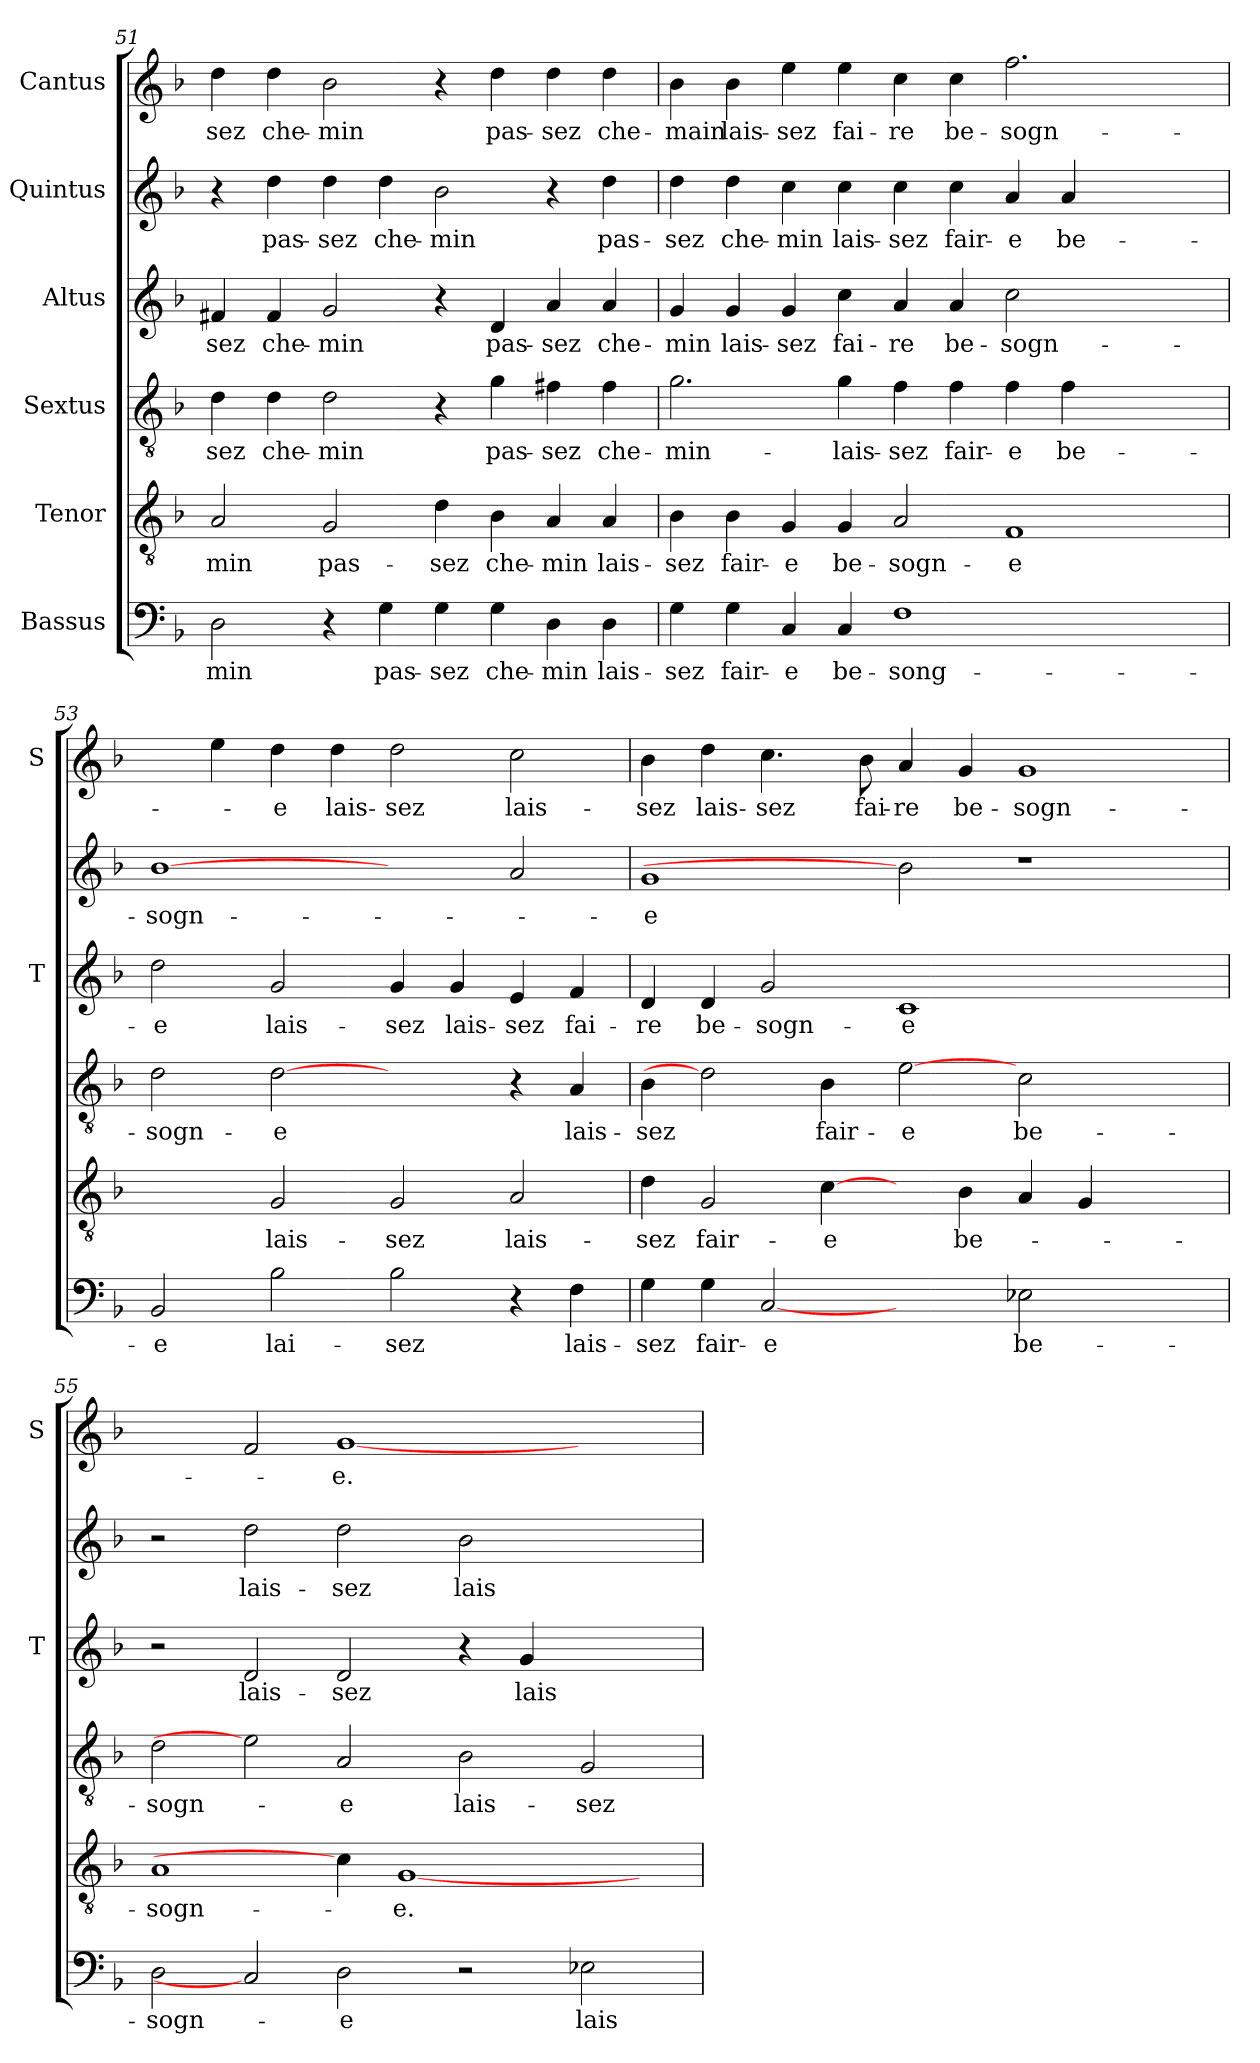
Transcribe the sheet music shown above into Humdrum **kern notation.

**kern	**text	**kern	**text	**kern	**text	**kern	**text	**kern	**text	**kern	**text
*part6	*part6	*part5	*part5	*part4	*part4	*part3	*part3	*part2	*part2	*part1	*part1
*staff6	*staff6	*staff5	*staff5	*staff4	*staff4	*staff3	*staff3	*staff2	*staff2	*staff1	*staff1
*I"Bassus	*	*I"Tenor	*	*I"Sextus	*	*I"Altus	*	*I"Quintus	*	*I"Cantus	*
*	*	*	*	*	*	*I'T	*	*	*	*I'S	*
*clefF4	*	*clefGv2	*	*clefGv2	*	*clefG2	*	*clefG2	*	*clefG2	*
*k[b-]	*	*k[b-]	*	*k[b-]	*	*k[b-]	*	*k[b-]	*	*k[b-]	*
*F:	*	*F:	*	*F:	*	*F:	*	*F:	*	*F:	*
=51	=51	=51	=51	=51	=51	=51	=51	=51	=51	=51	=51
!	!LO:LY:b	!	!LO:LY:b	!	!LO:LY:b	!	!LO:LY:b	!	!	!	!LO:LY:b
2D\	-min	2A/	-min	4d\	-sez	4f#X/	-sez	4r	.	4dd\	-sez
!	!	!	!	!	!LO:LY:b	!	!LO:LY:b	!	!LO:LY:b	!	!LO:LY:b
.	.	.	.	4d\	che-	4f#/	che-	4dd\	pas-	4dd\	che-
!	!	!	!LO:LY:b	!	!LO:LY:b	!	!LO:LY:b	!	!LO:LY:b	!	!LO:LY:b
4r	.	2G/	pas-	2d\	-min	2g/	-min	4dd\	-sez	2b-\	-min
!	!LO:LY:b	!	!	!	!	!	!	!	!LO:LY:b	!	!
4G\	pas-	.	.	.	.	.	.	4dd\	che-	.	.
!	!LO:LY:b	!	!LO:LY:b	!	!	!	!	!	!LO:LY:b	!	!
4G\	-sez	4d\	-sez	4r	.	4r	.	2b-\	-min	4r	.
!	!LO:LY:b	!	!LO:LY:b	!	!LO:LY:b	!	!LO:LY:b	!	!	!	!LO:LY:b
4G\	che-	4B-\	che-	4g\	pas-	4d/	pas-	.	.	4dd\	pas-
!	!LO:LY:b	!	!LO:LY:b	!	!LO:LY:b	!	!LO:LY:b	!	!	!	!LO:LY:b
4D\	-min	4A/	-min	4f#X\	-sez	4a/	-sez	4r	.	4dd\	-sez
!	!LO:LY:b	!	!LO:LY:b	!	!LO:LY:b	!	!LO:LY:b	!	!LO:LY:b	!	!LO:LY:b
4D\	lais-	4A/	lais-	4f#\	che-	4a/	che-	4dd\	pas-	4dd\	che-
!!LO:LB:g=z
=52	=52	=52	=52	=52	=52	=52	=52	=52	=52	=52	=52
!	!LO:LY:b	!	!LO:LY:b	!	!LO:LY:b	!	!LO:LY:b	!	!LO:LY:b	!	!LO:LY:b
4G\	-sez	4B-\	-sez	2.g\	-min-	4g/	-min	4dd\	-sez	4b-\	-main
!	!LO:LY:b	!	!LO:LY:b	!	!	!	!LO:LY:b	!	!LO:LY:b	!	!LO:LY:b
4G\	fair-	4B-\	fair-	.	.	4g/	lais-	4dd\	che-	4b-\	lais-
!	!LO:LY:b	!	!LO:LY:b	!	!	!	!LO:LY:b	!	!LO:LY:b	!	!LO:LY:b
4C/	-e	4G/	-e	.	.	4g/	-sez	4cc\	-min	4ee\	-sez
!	!LO:LY:b	!	!LO:LY:b	!	!LO:LY:b	!	!LO:LY:b	!	!LO:LY:b	!	!LO:LY:b
4C/	be-	4G/	be-	4g\	-lais-	4cc\	fai-	4cc\	lais-	4ee\	fai-
!	!LO:LY:b	!	!LO:LY:b	!	!LO:LY:b	!	!LO:LY:b	!	!LO:LY:b	!	!LO:LY:b
1F	-song-	2A/	-sogn-	4f\	-sez	4a/	-re	4cc\	-sez	4cc\	-re
!	!	!	!	!	!LO:LY:b	!	!LO:LY:b	!	!LO:LY:b	!	!LO:LY:b
.	.	.	.	4f\	fair-	4a/	be-	4cc\	fair-	4cc\	be-
!	!	!	!LO:LY:b	!	!LO:LY:b	!	!LO:LY:b	!	!LO:LY:b	!	!LO:LY:b
.	.	1F	-e	4f\	-e	2cc\	-sogn-	4a/	-e	2.ff\	-sogn-
!	!	!	!	!	!LO:LY:b	!	!	!	!LO:LY:b	!	!
.	.	.	.	4f\	be-	.	.	4a/	be-	.	.
2ryy	.	.	.	2ryy	.	2ryy	.	2ryy	.	.	.
.	.	.	.	.	.	.	.	.	.	4ryy	.
=53	=53	=53	=53	=53	=53	=53	=53	=53	=53	=53	=53
!	!LO:LY:b	!	!	!	!LO:LY:b	!	!LO:LY:b	!	!LO:LY:b	!	!
2BB-/	-e	2F/yy 2G/yy	.	2d\	-sogn-	2dd\	-e	[1b-	-sogn-	4ff\yy	.
.	.	.	.	.	.	.	.	.	.	4ee\	.
!	!LO:LY:b	!	!LO:LY:b	!	!LO:LY:b	!	!LO:LY:b	!	!	!	!LO:LY:b
2B-\	lai-	2G/	lais-	[2d	-e	2g/	lais-	.	.	4dd\	-e
!	!	!	!	!	!	!	!	!	!	!	!LO:LY:b
.	.	.	.	.	.	.	.	.	.	4dd\	lais-
!	!LO:LY:b	!	!LO:LY:b	!	!	!	!LO:LY:b	!	!	!	!LO:LY:b
2B-\	-sez	2G/	-sez	2ryy	.	4g/	-sez	2ryy	.	2dd\	-sez
!	!	!	!	!	!	!	!LO:LY:b	!	!	!	!
.	.	.	.	.	.	4g/	lais-	.	.	.	.
!	!	!	!LO:LY:b	!	!	!	!LO:LY:b	!	!	!	!LO:LY:b
4r	.	2A/	lais-	4r	.	4e/	-sez	2a/	.	2cc\	lais-
!	!LO:LY:b	!	!	!	!LO:LY:b	!	!LO:LY:b	!	!	!	!
4F\	lais-	.	.	4A/	lais-	4f/	fai-	.	.	.	.
=54	=54	=54	=54	=54	=54	=54	=54	=54	=54	=54	=54
!	!LO:LY:b	!	!LO:LY:b	!	!LO:LY:b	!	!LO:LY:b	!	!LO:LY:b	!	!LO:LY:b
4G\	-sez	4d\	-sez	4B-\	-sez	4d/	-re	1g	-e	4b-\	-sez
!	!LO:LY:b	!	!LO:LY:b	!	!	!	!LO:LY:b	!	!	!	!LO:LY:b
4G\	fair-	2G/	fair-	2d]	.	4d/	be-	.	.	4dd\	lais-
!	!LO:LY:b	!	!	!	!	!	!LO:LY:b	!	!	!	!LO:LY:b
[2C	-e	.	.	.	.	2g/	-sogn-	.	.	4.cc\	-sez
!	!	!	!LO:LY:b	!	!LO:LY:b	!	!	!	!	!	!
.	.	[4c\	-e	4B-\	fair-	.	.	.	.	.	.
!	!	!	!	!	!	!	!	!	!	!	!LO:LY:b
.	.	.	.	.	.	.	.	.	.	8b-\	fai-
!	!	!	!	!	!LO:LY:b	!	!LO:LY:b	!	!	!	!LO:LY:b
2ryy	.	4ryy	.	[2e	-e	1c	-e	2b-]	.	4a/	-re
!	!	!	!LO:LY:b	!	!	!	!	!	!	!	!LO:LY:b
.	.	4B-\	be-	.	.	.	.	.	.	4g/	be-
!	!LO:LY:b	!	!	!	!LO:LY:b	!	!	!	!	!	!LO:LY:b
2E-X\	be-	4A/	.	2c\	be-	.	.	1r	.	1g	-sogn-
.	.	4G/	.	.	.	.	.	.	.	.	.
2ryy	.	2ryy	.	2ryy	.	2ryy	.	.	.	.	.
!!LO:PB:g=z
=55	=55	=55	=55	=55	=55	=55	=55	=55	=55	=55	=55
!	!LO:LY:b	!	!LO:LY:b	!	!LO:LY:b	!	!	!	!	!	!
2D\	-sogn-	1A	-sogn-	2d\	-sogn-	2r	.	2r	.	2g/yy 2a/yy	.
!	!	!	!	!	!	!	!LO:LY:b	!	!LO:LY:b	!	!
2C]	.	.	.	2e]	.	2d/	lais-	2dd\	lais-	2f/	.
!	!LO:LY:b	!	!	!	!LO:LY:b	!	!LO:LY:b	!	!LO:LY:b	!	!LO:LY:b
2D\	-e	4c\]	.	2A/	-e	2d/	-sez	2dd\	-sez	[1g	-e.
!	!	!	!LO:LY:b	!	!	!	!	!	!	!	!
.	.	[1G	-e.	.	.	.	.	.	.	.	.
!	!	!	!	!	!LO:LY:b	!	!	!	!LO:LY:b	!	!
2r	.	.	.	2B-\	lais-	4r	.	2b-\	lais-	.	.
!	!	!	!	!	!	!	!LO:LY:b	!	!	!	!
.	.	.	.	.	.	4g/	lais-	.	.	.	.
!	!LO:LY:b	!	!	!	!LO:LY:b	!	!	!	!	!	!
2E-X\	lais-	.	.	2G/	-sez	2ryy	.	2ryy	.	2ryy	.
.	.	4ryy	.	.	.	.	.	.	.	.	.
=	=	=	=	=	=	=	=	=	=	=	=
*-	*-	*-	*-	*-	*-	*-	*-	*-	*-	*-	*-
